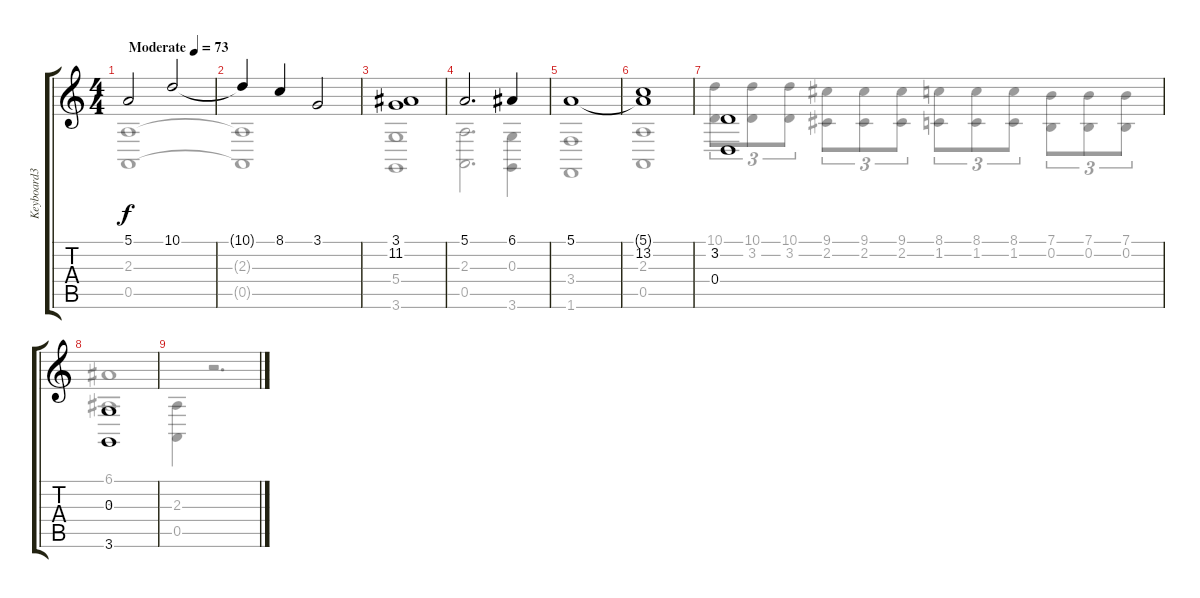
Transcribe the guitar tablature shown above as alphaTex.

\track ("Keyboard3" "Keyboard3") {instrument choiraahs}
\staff {score tabs}
\tuning (E4 B3 G3 D3 A2 E2) {hide}
\voice
\ts (4 4)
\tempo (73 "Moderate")
\clef g2
\ks c
5.1.2{dy f instrument choiraahs} 10.1.2 |
10.1{t}.4 8.1.4 3.1.2 |
(3.1 11.2).1 |
5.1.2{d} 6.1.4 |
5.1.1 |
(5.1{t} 13.2).1 |
(3.2 0.4).1 |
(0.3 3.6).1 |
|
|
|
|
|
|
|
\voice
\clef g2
\ottava regular
\simile none
\ks c
(2.3 0.5).1{dy f} |
(2.3{t} 0.5{t}).1 |
(5.4 3.6).1 |
(2.3 0.5).2{d} (0.3 3.6).4 |
(3.4 1.6).1 |
(2.3 0.5).1 |
(10.1 3.2).8{tu (3 2)} (10.1 3.2).8{tu (3 2)} (10.1 3.2).8{tu (3 2)} (9.1 2.2).8{tu (3 2)} (9.1 2.2).8{tu (3 2)} (9.1 2.2).8{tu (3 2)} (8.1 1.2).8{tu (3 2)} (8.1 1.2).8{tu (3 2)} (8.1 1.2).8{tu (3 2)} (7.1 0.2).8{tu (3 2)} (7.1 0.2).8{tu (3 2)} (7.1 0.2).8{tu (3 2)} |
(6.1 3.3).1 |
(2.3 0.5).4 r.2{d} |
|
|
|
|
|
|
